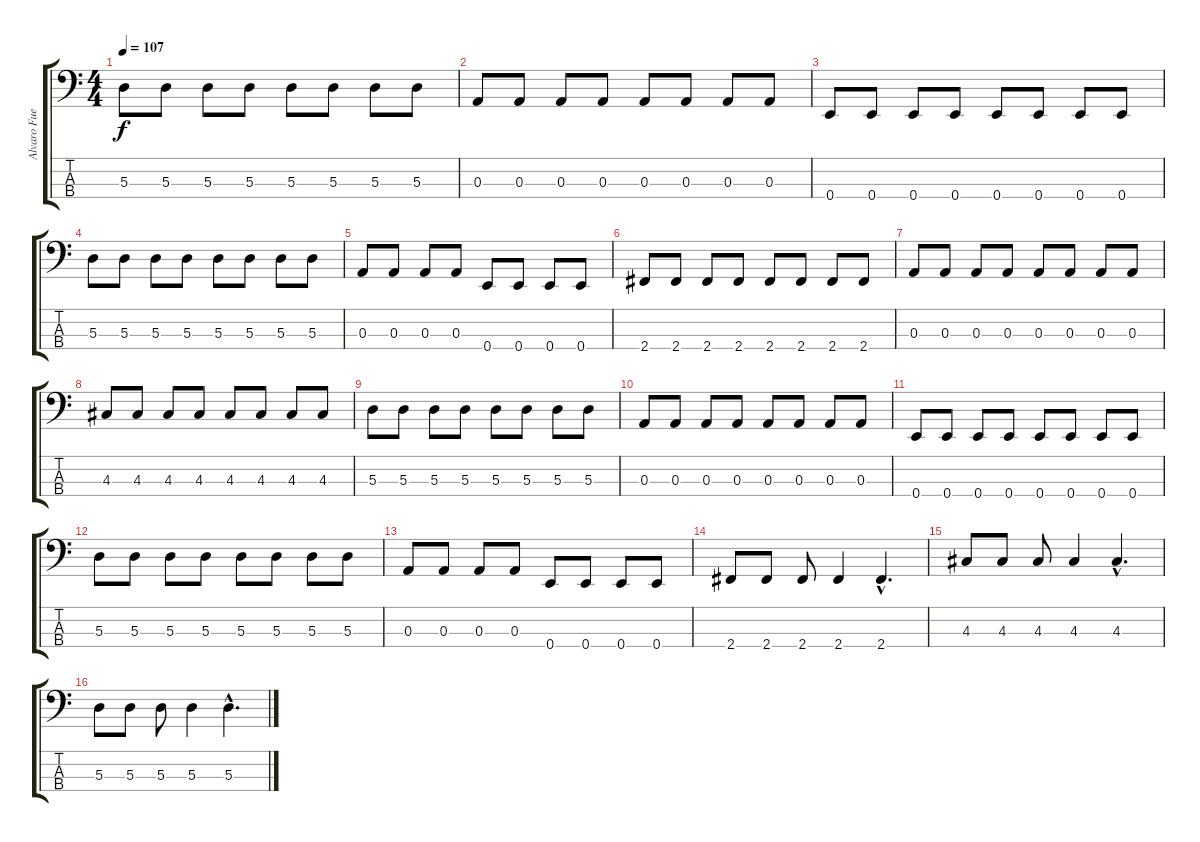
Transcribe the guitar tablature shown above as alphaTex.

\track ("Alvaro Fuentes" "Alvaro Fue") {instrument electricbassfinger}
\staff {score tabs}
\tuning (G2 D2 A1 E1) {hide}
\ts (4 4)
\tempo 107
\clef f4
\ks c
5.3.8{dy f} 5.3.8 5.3.8 5.3.8 5.3.8 5.3.8 5.3.8 5.3.8 |
0.3.8 0.3.8 0.3.8 0.3.8 0.3.8 0.3.8 0.3.8 0.3.8 |
0.4.8 0.4.8 0.4.8 0.4.8 0.4.8 0.4.8 0.4.8 0.4.8 |
5.3.8 5.3.8 5.3.8 5.3.8 5.3.8 5.3.8 5.3.8 5.3.8 |
0.3.8 0.3.8 0.3.8 0.3.8 0.4.8 0.4.8 0.4.8 0.4.8 |
2.4.8 2.4.8 2.4.8 2.4.8 2.4.8 2.4.8 2.4.8 2.4.8 |
0.3.8 0.3.8 0.3.8 0.3.8 0.3.8 0.3.8 0.3.8 0.3.8 |
4.3.8 4.3.8 4.3.8 4.3.8 4.3.8 4.3.8 4.3.8 4.3.8 |
5.3.8 5.3.8 5.3.8 5.3.8 5.3.8 5.3.8 5.3.8 5.3.8 |
0.3.8 0.3.8 0.3.8 0.3.8 0.3.8 0.3.8 0.3.8 0.3.8 |
0.4.8 0.4.8 0.4.8 0.4.8 0.4.8 0.4.8 0.4.8 0.4.8 |
5.3.8 5.3.8 5.3.8 5.3.8 5.3.8 5.3.8 5.3.8 5.3.8 |
0.3.8 0.3.8 0.3.8 0.3.8 0.4.8 0.4.8 0.4.8 0.4.8 |
2.4.8 2.4.8 2.4.8 2.4.4 2.4{hac}.4{d} |
4.3.8 4.3.8 4.3.8 4.3.4 4.3{hac}.4{d} |
5.3.8 5.3.8 5.3.8 5.3.4 5.3{hac}.4{d}
